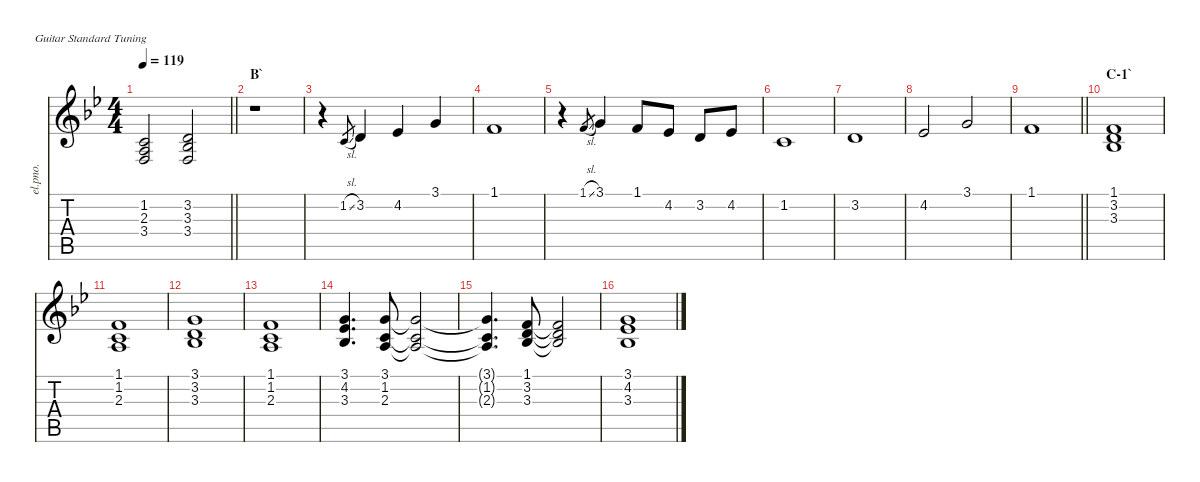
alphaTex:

\defaultSystemsLayout 4
\hideDynamics
\bracketExtendMode nobrackets
\otherSystemsTrackNameOrientation horizontal
\track ("Syn." "el.pno.") {instrument electricgrandpiano}
\staff {score tabs}
\tuning (E4 B3 G3 D3 A2 E2)
\ts (4 4)
\tempo 119
\clef g2
\barLineRight lightlight
\ks bb
(1.2{acc forcenatural} 2.3{acc forcenatural} 3.4{acc forcenatural}).2{dy f} (3.2{acc forcenatural} 3.3{acc b} 3.4{acc forcenatural}).2 |
\section ("" "B`")
r.1 |
r.4 1.2{sl acc forcenatural}.8{gr dy mf} 3.2{acc forcenatural}.4{dy f} 4.2{acc b}.4 3.1{acc forcenatural}.4 |
1.1{acc forcenatural}.1 |
r.4 1.1{sl acc forcenatural}.8{gr dy mf} 3.1{acc forcenatural}.4{dy f} 1.1{acc forcenatural}.8 4.2{acc b}.8 3.2{acc forcenatural}.8 4.2{acc b}.8 |
1.2{acc forcenatural}.1 |
3.2{acc forcenatural}.1 |
4.2{acc b}.2 3.1{acc forcenatural}.2 |
\barLineRight lightlight
1.1{acc forcenatural}.1 |
\section ("" "C-1`")
(1.1{acc forcenatural} 3.2{acc forcenatural} 3.3{acc b}).1 |
(1.1{acc forcenatural} 1.2{acc forcenatural} 2.3{acc forcenatural}).1 |
(3.1{acc forcenatural} 3.2{acc forcenatural} 3.3{acc b}).1 |
(1.1{acc forcenatural} 1.2{acc forcenatural} 2.3{acc forcenatural}).1 |
(3.1{acc forcenatural} 4.2{acc b} 3.3{acc b}).4{d} (3.1{acc forcenatural} 1.2{acc forcenatural} 2.3{acc forcenatural}).8 (3.1{t acc forcenatural} 1.2{t acc forcenatural} 2.3{t acc forcenatural}).2 |
(3.1{t acc forcenatural} 1.2{t acc forcenatural} 2.3{t acc forcenatural}).4{d} (1.1{acc forcenatural} 3.2{acc forcenatural} 3.3{acc b}).8 (1.1{t acc forcenatural} 3.2{t acc forcenatural} 3.3{t acc b}).2 |
(3.1{acc forcenatural} 4.2{acc b} 3.3{acc b}).1
